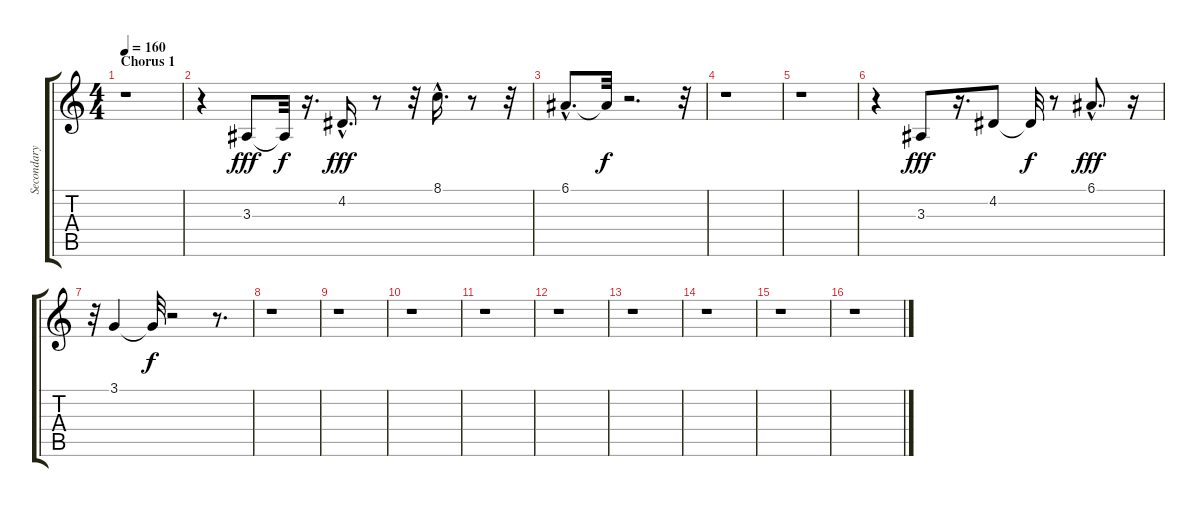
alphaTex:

\track ("Secondary Keyboard Melody" "Secondary ") {instrument lead2sawtooth}
\staff {score tabs}
\tuning (E4 B3 G3 D3 A2 E2) {hide}
\ts (4 4)
\section ("" "Chorus 1")
\tempo 160
\clef g2
\ks c
r.1{dy fff} |
r.4{instrument sitar} 3.3.8 3.3{t}.32{dy f} r.16{d} 4.2{hac}.16{d dy fff} r.8 r.32 8.1{hac}.16{d} r.8 r.32 |
6.1{hac}.8{d} 6.1{t}.32{dy f} r.2{d} r.32 |
r.1 |
r.1 |
r.4 3.3.8{dy fff} r.16{d} 4.2.8 4.2{t}.32{dy f} r.8 6.1{hac}.8{d dy fff} r.16 |
r.32 3.1.4 3.1{t}.32{dy f} r.2 r.8{d instrument sitar} |
r.1 |
r.1 |
r.1 |
r.1 |
r.1 |
r.1 |
r.1 |
r.1 |
r.1
